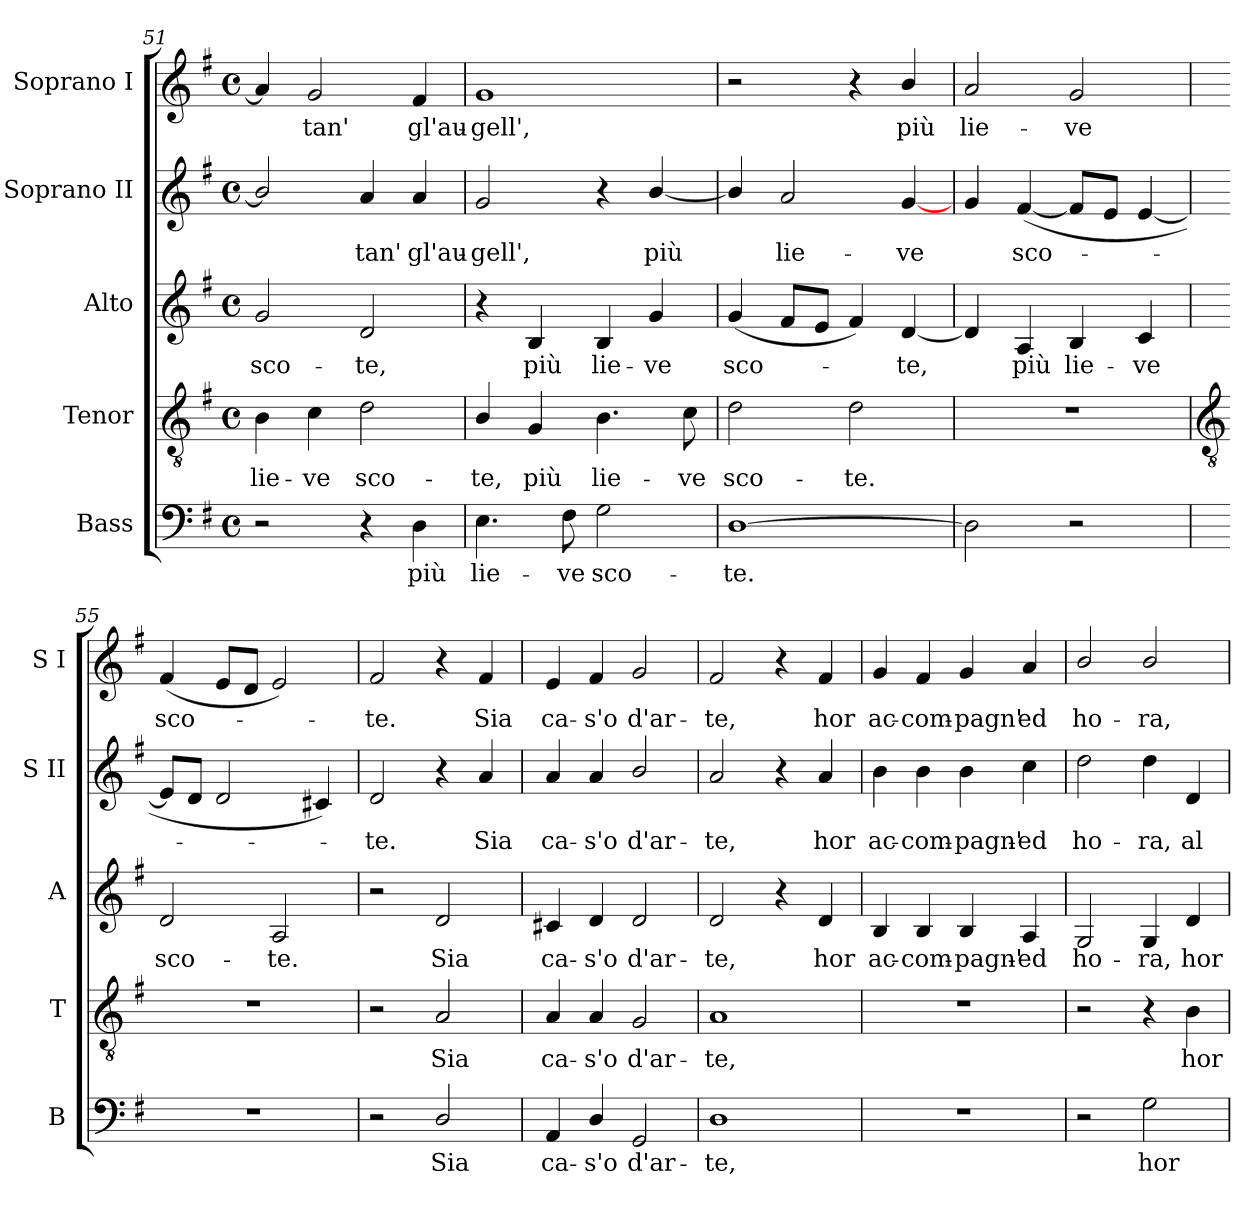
**kern	**text	**kern	**text	**kern	**text	**kern	**text	**kern	**text
*part5	*part5	*part4	*part4	*part3	*part3	*part2	*part2	*part1	*part1
*staff5	*staff5	*staff4	*staff4	*staff3	*staff3	*staff2	*staff2	*staff1	*staff1
*I"Bass	*	*I"Tenor	*	*I"Alto	*	*I"Soprano II	*	*I"Soprano I	*
*I'B	*	*I'T	*	*I'A	*	*I'S II	*	*I'S I	*
*clefF4	*	*clefGv2	*	*clefG2	*	*clefG2	*	*clefG2	*
*k[f#]	*	*k[f#]	*	*k[f#]	*	*k[f#]	*	*k[f#]	*
*G:	*	*G:	*	*G:	*	*G:	*	*G:	*
*M4/4	*	*M4/4	*	*M4/4	*	*M4/4	*	*M4/4	*
*met(c)	*	*met(c)	*	*met(c)	*	*met(c)	*	*met(c)	*
=51	=51	=51	=51	=51	=51	=51	=51	=51	=51
!	!	!	!LO:LY:b	!	!LO:LY:b	!	!	!	!
2r	.	4B	lie-	2g	sco-	2b/]	.	4a]	.
!	!	!	!LO:LY:b	!	!	!	!	!	!LO:LY:b
.	.	4c	-ve	.	.	.	.	2g	tan'
!	!	!	!LO:LY:b	!	!LO:LY:b	!	!LO:LY:b	!	!
4r	.	2d	sco-	2d	-te,	4a	tan'	.	.
!	!LO:LY:b	!	!	!	!	!	!LO:LY:b	!	!LO:LY:b
4D	più	.	.	.	.	4a	gl'au-	4f#	gl'au-
=52	=52	=52	=52	=52	=52	=52	=52	=52	=52
!	!LO:LY:b	!	!LO:LY:b	!	!	!	!LO:LY:b	!	!LO:LY:b
4.E	lie-	4B/	-te,	4r	.	2g	-gell',	1g	-gell',
!	!	!	!LO:LY:b	!	!LO:LY:b	!	!	!	!
.	.	4G	più	4B	più	.	.	.	.
!	!LO:LY:b	!	!	!	!	!	!	!	!
8F#	-ve	.	.	.	.	.	.	.	.
!	!LO:LY:b	!	!LO:LY:b	!	!LO:LY:b	!	!	!	!
2G	sco-	4.B	lie-	4B	lie-	4r	.	.	.
!	!	!	!	!	!LO:LY:b	!	!LO:LY:b	!	!
.	.	.	.	4g	-ve	[4b/	più	.	.
!	!	!	!LO:LY:b	!	!	!	!	!	!
.	.	8c	-ve	.	.	.	.	.	.
=53	=53	=53	=53	=53	=53	=53	=53	=53	=53
!	!LO:LY:b	!	!LO:LY:b	!	!LO:LY:b	!	!	!	!
[1D	-te.	2d	sco-	(<4g	sco-	4b/]	.	2r	.
!	!	!	!	!	!	!	!LO:LY:b	!	!
.	.	.	.	8f#L	.	2a	lie-	.	.
.	.	.	.	8eJ	.	.	.	.	.
!	!	!	!LO:LY:b	!	!	!	!	!	!
.	.	2d	-te.	4f#)	.	.	.	4r	.
!	!	!	!	!	!LO:LY:b	!	!LO:LY:b	!	!LO:LY:b
.	.	.	.	[4d	te,	[4g	-ve	4b/	più
=54	=54	=54	=54	=54	=54	=54	=54	=54	=54
!	!	!	!	!	!	!	!	!	!LO:LY:b
2D]	.	1r	.	4d]	.	4g	.	2a	lie-
!	!	!	!	!	!LO:LY:b	!	!LO:LY:b	!	!
.	.	.	.	4A	più	(<[4f#	sco-	.	.
!	!	!	!	!	!LO:LY:b	!	!	!	!LO:LY:b
2r	.	.	.	4B	lie-	8f#L]	.	2g	-ve
.	.	.	.	.	.	8eJ	.	.	.
!	!	!	!	!	!LO:LY:b	!	!	!	!
.	.	.	.	4c	-ve	[4e	.	.	.
!!LO:LB:g=z
=55	=55	=55	=55	=55	=55	=55	=55	=55	=55
*	*	*clefGv2	*	*	*	*	*	*	*
!	!	!	!	!	!LO:LY:b	!	!	!	!LO:LY:b
1r	.	1r	.	2d	sco-	8eL]	.	(<4f#	sco-
.	.	.	.	.	.	8dJ	.	.	.
.	.	.	.	.	.	2d	.	8eL	.
.	.	.	.	.	.	.	.	8dJ	.
!	!	!	!	!	!LO:LY:b	!	!	!	!
.	.	.	.	2A	-te.	.	.	2e)	.
.	.	.	.	.	.	4c#X)	.	.	.
=56	=56	=56	=56	=56	=56	=56	=56	=56	=56
!	!	!	!	!	!	!	!LO:LY:b	!	!LO:LY:b
2r	.	2r	.	2r	.	2d	te.	2f#	te.
!	!LO:LY:b	!	!LO:LY:b	!	!LO:LY:b	!	!	!	!
2D/	Sia	2A	Sia	2d	Sia	4r	.	4r	.
!	!	!	!	!	!	!	!LO:LY:b	!	!LO:LY:b
.	.	.	.	.	.	4a	Sia	4f#	Sia
=57	=57	=57	=57	=57	=57	=57	=57	=57	=57
!	!LO:LY:b	!	!LO:LY:b	!	!LO:LY:b	!	!LO:LY:b	!	!LO:LY:b
4AA	ca-	4A	ca-	4c#X	ca-	4a	ca-	4e	ca-
!	!LO:LY:b	!	!LO:LY:b	!	!LO:LY:b	!	!LO:LY:b	!	!LO:LY:b
4D/	-s'o	4A	-s'o	4d	-s'o	4a	-s'o	4f#	-s'o
!	!LO:LY:b	!	!LO:LY:b	!	!LO:LY:b	!	!LO:LY:b	!	!LO:LY:b
2GG	d'ar-	2G	d'ar-	2d	d'ar-	2b/	d'ar-	2g	d'ar-
=58	=58	=58	=58	=58	=58	=58	=58	=58	=58
!	!LO:LY:b	!	!LO:LY:b	!	!LO:LY:b	!	!LO:LY:b	!	!LO:LY:b
1D	-te,	1A	-te,	2d	-te,	2a	-te,	2f#	-te,
.	.	.	.	4r	.	4r	.	4r	.
!	!	!	!	!	!LO:LY:b	!	!LO:LY:b	!	!LO:LY:b
.	.	.	.	4d	hor	4a	hor	4f#	hor
=59	=59	=59	=59	=59	=59	=59	=59	=59	=59
!	!	!	!	!	!LO:LY:b	!	!LO:LY:b	!	!LO:LY:b
1r	.	1r	.	4B	ac-	4b	ac-	4g	ac-
!	!	!	!	!	!LO:LY:b	!	!LO:LY:b	!	!LO:LY:b
.	.	.	.	4B	-com-	4b	-com-	4f#	-com-
!	!	!	!	!	!LO:LY:b	!	!LO:LY:b	!	!LO:LY:b
.	.	.	.	4B	-pagn'-	4b	-pagn'-	4g	-pagn'
!	!	!	!	!	!LO:LY:b	!	!LO:LY:b	!	!LO:LY:b
.	.	.	.	4A	-ed	4cc	-ed	4a	ed
=60	=60	=60	=60	=60	=60	=60	=60	=60	=60
!	!	!	!	!	!LO:LY:b	!	!LO:LY:b	!	!LO:LY:b
2r	.	2r	.	2G	ho-	2dd	ho-	2b/	ho-
!	!LO:LY:b	!	!	!	!LO:LY:b	!	!LO:LY:b	!	!LO:LY:b
2G	hor	4r	.	4G	-ra,	4dd	-ra,	2b/	-ra,
!	!	!	!LO:LY:b	!	!LO:LY:b	!	!LO:LY:b	!	!
.	.	4B	hor	4d	hor	4d	al-	.	.
=	=	=	=	=	=	=	=	=	=
*-	*-	*-	*-	*-	*-	*-	*-	*-	*-
